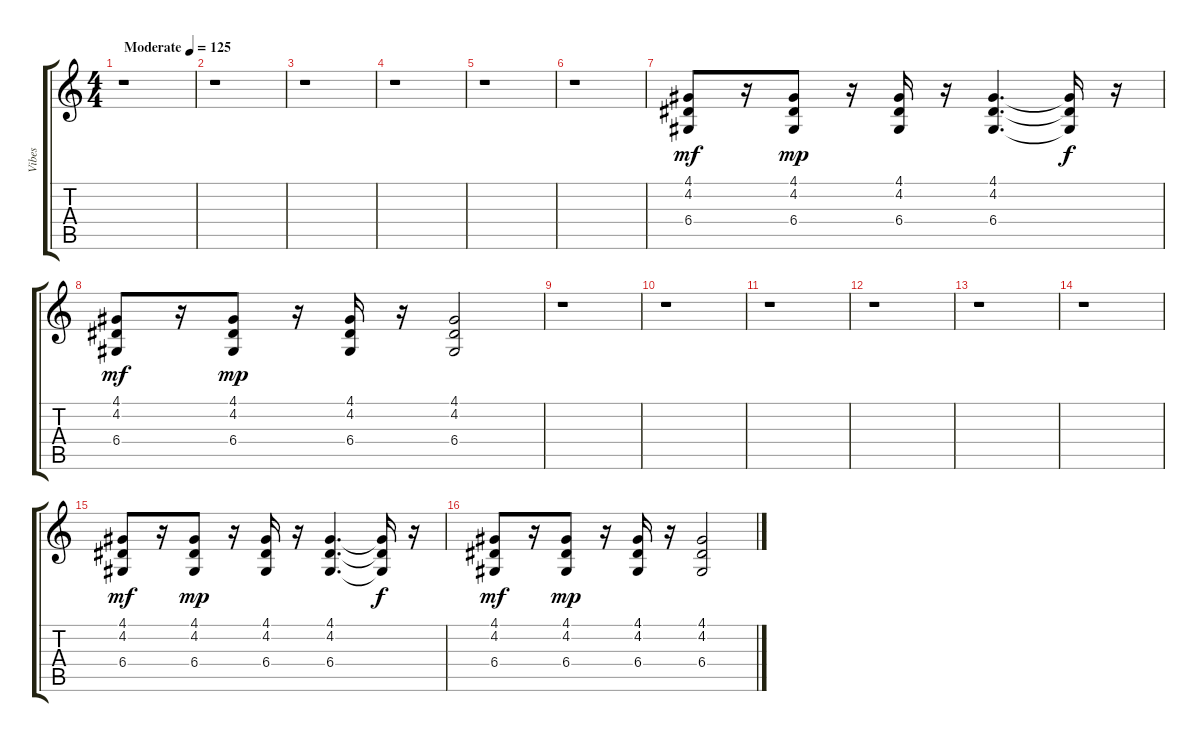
\track ("Vibes" "Vibes") {instrument vibraphone}
\staff {score tabs}
\tuning (E4 B3 G3 D3 A2 E2) {hide}
\ts (4 4)
\tempo (125 "Moderate")
\clef g2
\ks c
r.1{dy mf instrument vibraphone} |
r.1 |
r.1 |
r.1 |
r.1 |
r.1 |
(4.1 4.2 6.4).8 r.16 (4.1 4.2 6.4).8{dy mp} r.16 (4.1 4.2 6.4).16 r.16 (4.1 4.2 6.4).4{d} (4.1{t} 4.2{t} 6.4{t}).16{dy f} r.16 |
(4.1 4.2 6.4).8{dy mf} r.16 (4.1 4.2 6.4).8{dy mp} r.16 (4.1 4.2 6.4).16 r.16 (4.1 4.2 6.4).2 |
r.1 |
r.1 |
r.1 |
r.1 |
r.1 |
r.1 |
(4.1 4.2 6.4).8{dy mf} r.16 (4.1 4.2 6.4).8{dy mp} r.16 (4.1 4.2 6.4).16 r.16 (4.1 4.2 6.4).4{d} (4.1{t} 4.2{t} 6.4{t}).16{dy f} r.16 |
(4.1 4.2 6.4).8{dy mf} r.16 (4.1 4.2 6.4).8{dy mp} r.16 (4.1 4.2 6.4).16 r.16 (4.1 4.2 6.4).2
